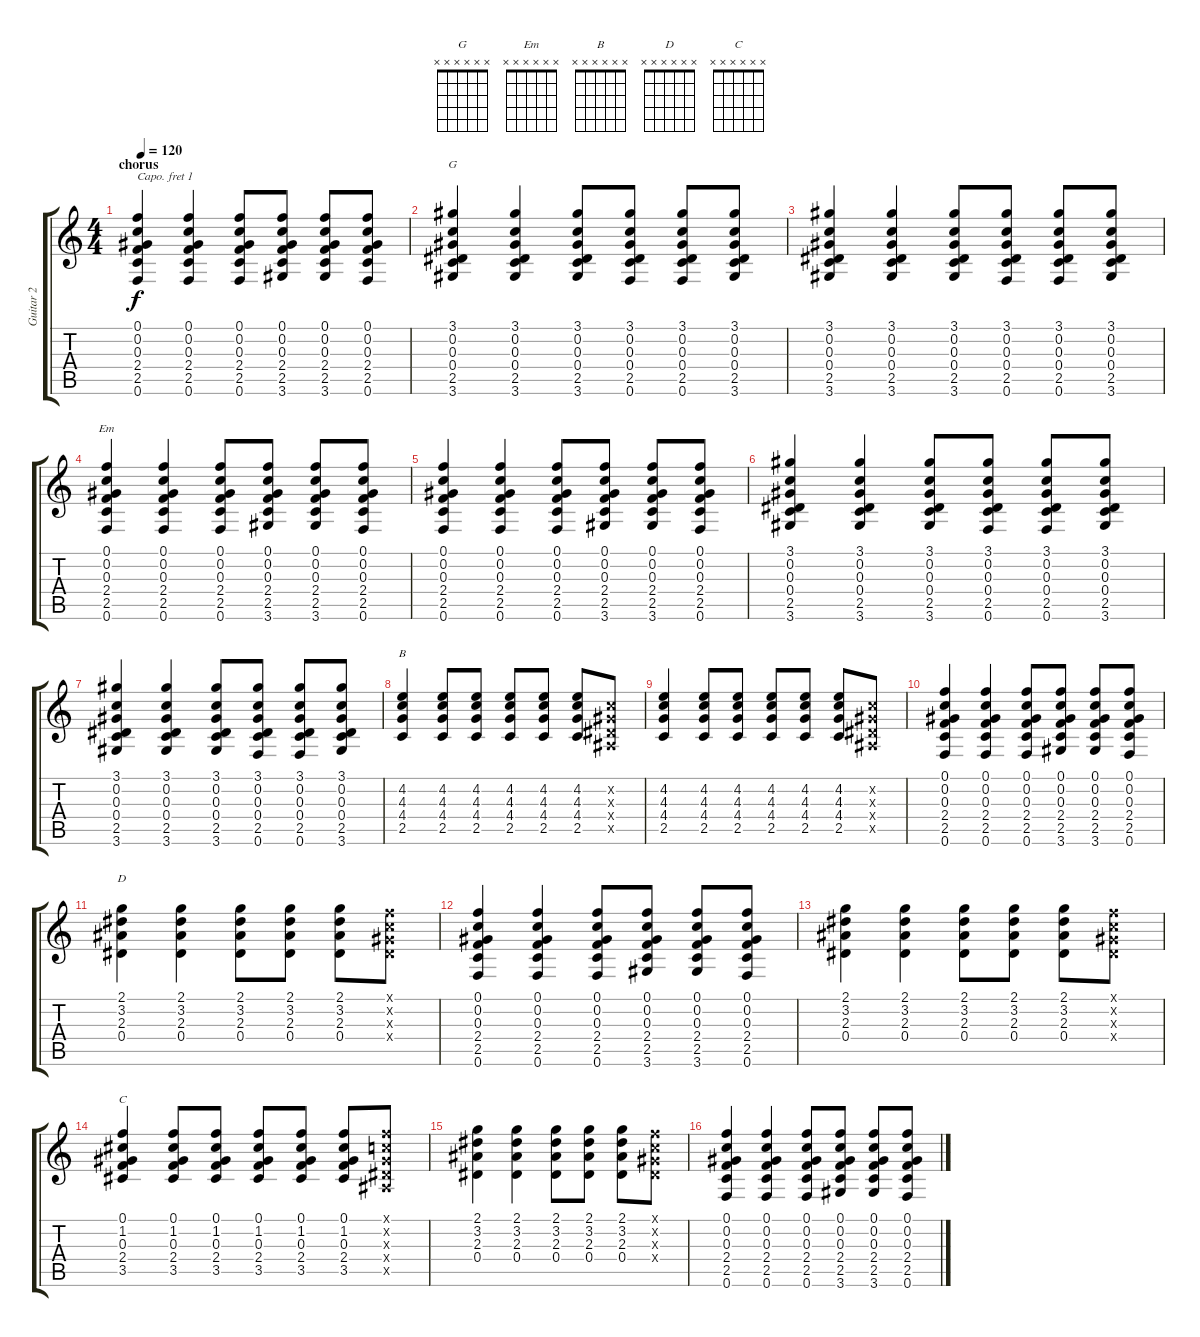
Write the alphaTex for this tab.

\track ("Guitar 2" "Guitar 2") {instrument distortionguitar}
\staff {score tabs}
\capo 1
\tuning (E4 B3 G3 D3 A2 E2) {hide}
\chord ("G" x x x x x x) {firstfret 0}
\chord ("Em" x x x x x x) {firstfret 0}
\chord ("B" x x x x x x) {firstfret 0}
\chord ("D" x x x x x x) {firstfret 0}
\chord ("C" x x x x x x) {firstfret 0}
\ts (4 4)
\section ("" "chorus")
\tempo 120
\clef g2
\ks c
(0.1 0.2 0.3 2.4 2.5 0.6).4{dy f} (0.1 0.2 0.3 2.4 2.5 0.6).4 (0.1 0.2 0.3 2.4 2.5 0.6).8 (0.1 0.2 0.3 2.4 2.5 3.6).8 (0.1 0.2 0.3 2.4 2.5 3.6).8 (0.1 0.2 0.3 2.4 2.5 0.6).8 |
(3.1 0.2 0.3 0.4 2.5 3.6).4{ch "G"} (3.1 0.2 0.3 0.4 2.5 3.6).4 (3.1 0.2 0.3 0.4 2.5 3.6).8 (3.1 0.2 0.3 0.4 2.5 0.6).8 (3.1 0.2 0.3 0.4 2.5 0.6).8 (3.1 0.2 0.3 0.4 2.5 3.6).8 |
(3.1 0.2 0.3 0.4 2.5 3.6).4 (3.1 0.2 0.3 0.4 2.5 3.6).4 (3.1 0.2 0.3 0.4 2.5 3.6).8 (3.1 0.2 0.3 0.4 2.5 0.6).8 (3.1 0.2 0.3 0.4 2.5 0.6).8 (3.1 0.2 0.3 0.4 2.5 3.6).8 |
(0.1 0.2 0.3 2.4 2.5 0.6).4{ch "Em"} (0.1 0.2 0.3 2.4 2.5 0.6).4 (0.1 0.2 0.3 2.4 2.5 0.6).8 (0.1 0.2 0.3 2.4 2.5 3.6).8 (0.1 0.2 0.3 2.4 2.5 3.6).8 (0.1 0.2 0.3 2.4 2.5 0.6).8 |
(0.1 0.2 0.3 2.4 2.5 0.6).4 (0.1 0.2 0.3 2.4 2.5 0.6).4 (0.1 0.2 0.3 2.4 2.5 0.6).8 (0.1 0.2 0.3 2.4 2.5 3.6).8 (0.1 0.2 0.3 2.4 2.5 3.6).8 (0.1 0.2 0.3 2.4 2.5 0.6).8 |
(3.1 0.2 0.3 0.4 2.5 3.6).4 (3.1 0.2 0.3 0.4 2.5 3.6).4 (3.1 0.2 0.3 0.4 2.5 3.6).8 (3.1 0.2 0.3 0.4 2.5 0.6).8 (3.1 0.2 0.3 0.4 2.5 0.6).8 (3.1 0.2 0.3 0.4 2.5 3.6).8 |
(3.1 0.2 0.3 0.4 2.5 3.6).4 (3.1 0.2 0.3 0.4 2.5 3.6).4 (3.1 0.2 0.3 0.4 2.5 3.6).8 (3.1 0.2 0.3 0.4 2.5 0.6).8 (3.1 0.2 0.3 0.4 2.5 0.6).8 (3.1 0.2 0.3 0.4 2.5 3.6).8 |
(4.2 4.3 4.4 2.5).4{ch "B"} (4.2 4.3 4.4 2.5).8 (4.2 4.3 4.4 2.5).8 (4.2 4.3 4.4 2.5).8 (4.2 4.3 4.4 2.5).8 (4.2 4.3 4.4 2.5).8 (0.2{x} 0.3{x} 0.4{x} 0.5{x}).8 |
(4.2 4.3 4.4 2.5).4 (4.2 4.3 4.4 2.5).8 (4.2 4.3 4.4 2.5).8 (4.2 4.3 4.4 2.5).8 (4.2 4.3 4.4 2.5).8 (4.2 4.3 4.4 2.5).8 (0.2{x} 0.3{x} 0.4{x} 0.5{x}).8 |
(0.1 0.2 0.3 2.4 2.5 0.6).4 (0.1 0.2 0.3 2.4 2.5 0.6).4 (0.1 0.2 0.3 2.4 2.5 0.6).8 (0.1 0.2 0.3 2.4 2.5 3.6).8 (0.1 0.2 0.3 2.4 2.5 3.6).8 (0.1 0.2 0.3 2.4 2.5 0.6).8 |
(2.1 3.2 2.3 0.4).4{ch "D"} (2.1 3.2 2.3 0.4).4 (2.1 3.2 2.3 0.4).8 (2.1 3.2 2.3 0.4).8 (2.1 3.2 2.3 0.4).8 (0.1{x} 0.2{x} 0.3{x} 0.4{x}).8 |
(0.1 0.2 0.3 2.4 2.5 0.6).4 (0.1 0.2 0.3 2.4 2.5 0.6).4 (0.1 0.2 0.3 2.4 2.5 0.6).8 (0.1 0.2 0.3 2.4 2.5 3.6).8 (0.1 0.2 0.3 2.4 2.5 3.6).8 (0.1 0.2 0.3 2.4 2.5 0.6).8 |
(2.1 3.2 2.3 0.4).4 (2.1 3.2 2.3 0.4).4 (2.1 3.2 2.3 0.4).8 (2.1 3.2 2.3 0.4).8 (2.1 3.2 2.3 0.4).8 (0.1{x} 0.2{x} 0.3{x} 0.4{x}).8 |
(0.1 1.2 0.3 2.4 3.5).4{ch "C"} (0.1 1.2 0.3 2.4 3.5).8 (0.1 1.2 0.3 2.4 3.5).8 (0.1 1.2 0.3 2.4 3.5).8 (0.1 1.2 0.3 2.4 3.5).8 (0.1 1.2 0.3 2.4 3.5).8 (0.1{x} 0.2{x} 0.3{x} 0.4{x} 0.5{x}).8 |
(2.1 3.2 2.3 0.4).4 (2.1 3.2 2.3 0.4).4 (2.1 3.2 2.3 0.4).8 (2.1 3.2 2.3 0.4).8 (2.1 3.2 2.3 0.4).8 (0.1{x} 0.2{x} 0.3{x} 0.4{x}).8 |
(0.1 0.2 0.3 2.4 2.5 0.6).4 (0.1 0.2 0.3 2.4 2.5 0.6).4 (0.1 0.2 0.3 2.4 2.5 0.6).8 (0.1 0.2 0.3 2.4 2.5 3.6).8 (0.1 0.2 0.3 2.4 2.5 3.6).8 (0.1 0.2 0.3 2.4 2.5 0.6).8
